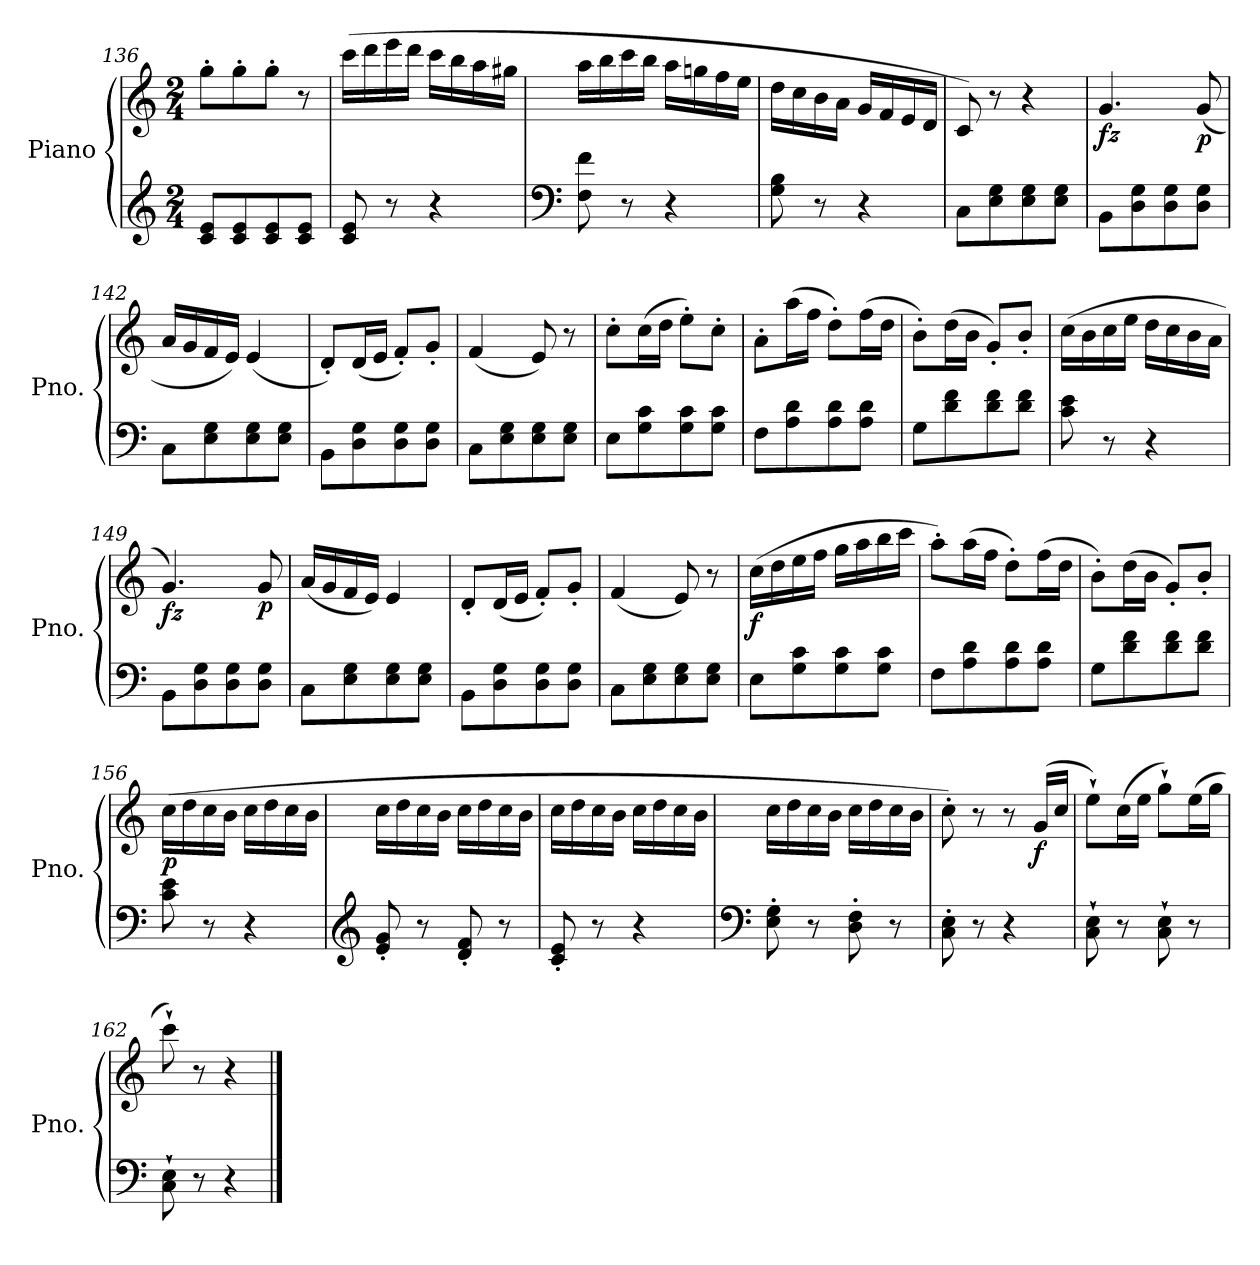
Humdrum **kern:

**kern	**kern	**dynam
*part1	*part1	*part1
*staff2	*staff1	*staff1/2
*I"Piano	*	*
*I'Pno.	*	*
*clefG2	*clefG2	*
*k[]	*k[]	*
*M2/4	*M2/4	*
=136	=136	=136
8c/ 8e/L	8gg'\L	.
8c/ 8e/	8gg'\	.
8c/ 8e/	8gg'\J	.
8c/ 8e/J	8r	.
=137	=137	=137
8c/ 8e/	(>16ccc\LL	.
.	16ddd\	.
8r	16eee\	.
.	16ddd\JJ	.
4r	16ccc\LL	.
.	16bb\	.
.	16aa\	.
.	16gg#X\JJ	.
=138	=138	=138
*clefF4	*	*
8F\ 8f\	16aa\LL	.
.	16bb\	.
8r	16ccc\	.
.	16bb\JJ	.
4r	16aa\LL	.
.	16ggn\	.
.	16ff\	.
.	16ee\JJ	.
!!LO:LB:g=z
=139	=139	=139
8G\ 8B\	16dd\LL	.
.	16cc\	.
8r	16b\	.
.	16a\JJ	.
4r	16g/LL	.
.	16f/	.
.	16e/	.
.	16d/JJ	.
=140	=140	=140
8C\L	8c/)	.
8E\ 8G\	8r	.
8E\ 8G\	4r	.
8E\ 8G\J	.	.
=141	=141	=141
!	!	!LO:DY:b
8BB\L	4.g/	fz
8D\ 8G\	.	.
8D\ 8G\	.	.
!	!	!LO:DY:b
8D\ 8G\J	(<8g/	p
=142	=142	=142
8C\L	16a/LL	.
.	16g/	.
8E\ 8G\	16f/	.
.	16e/JJ)	.
8E\ 8G\	(<4e/	.
8E\ 8G\J	.	.
=143	=143	=143
8BB\L	8d'/L)	.
8D\ 8G\	(<16d/L	.
.	16e/JJ	.
8D\ 8G\	8f'/L)	.
8D\ 8G\J	8g'/J	.
=144	=144	=144
8C\L	(<4f/	.
8E\ 8G\	.	.
8E\ 8G\	8e/)	.
8E\ 8G\J	8r	.
=145	=145	=145
8E\L	8cc'\L	.
8G\ 8c\	(>16cc\L	.
.	16dd\JJ	.
8G\ 8c\	8ee'\L)	.
8G\ 8c\J	8cc'\J	.
=146	=146	=146
8F\L	8a'\L	.
8A\ 8d\	(>16aa\L	.
.	16ff\JJ	.
8A\ 8d\	8dd'\L)	.
8A\ 8d\J	(>16ff\L	.
.	16dd\JJ	.
=147	=147	=147
8G\L	8b'\L)	.
8d\ 8f\	(>16dd\L	.
.	16b\JJ	.
8d\ 8f\	8g'/L)	.
8d\ 8f\J	8b'/J	.
!!LO:LB:g=z
=148	=148	=148
8c\ 8e\	(>16cc\LL	.
.	16b\	.
8r	16cc\	.
.	16ee\JJ	.
4r	16dd\LL	.
.	16cc\	.
.	16b\	.
.	16a\JJ	.
=149	=149	=149
!	!	!LO:DY:b
8BB\L	4.g/)	fz
8D\ 8G\	.	.
8D\ 8G\	.	.
!	!	!LO:DY:b
8D\ 8G\J	8g/	p
=150	=150	=150
8C\L	(<16a/LL	.
.	16g/	.
8E\ 8G\	16f/	.
.	16e/JJ)	.
8E\ 8G\	4e/	.
8E\ 8G\J	.	.
=151	=151	=151
8BB\L	8d'/L	.
8D\ 8G\	(<16d/L	.
.	16e/JJ	.
8D\ 8G\	8f'/L)	.
8D\ 8G\J	8g'/J	.
=152	=152	=152
8C\L	(<4f/	.
8E\ 8G\	.	.
8E\ 8G\	8e/)	.
8E\ 8G\J	8r	.
=153	=153	=153
!	!	!LO:DY:b
8E\L	(>16cc\LL	f
.	16dd\	.
8G\ 8c\	16ee\	.
.	16ff\JJ	.
8G\ 8c\	16gg\LL	.
.	16aa\	.
8G\ 8c\J	16bb\	.
.	16ccc\JJ	.
=154	=154	=154
8F\L	8aa'\L)	.
8A\ 8d\	(>16aa\L	.
.	16ff\JJ	.
8A\ 8d\	8dd'\L)	.
8A\ 8d\J	(>16ff\L	.
.	16dd\JJ	.
=155	=155	=155
8G\L	8b'\L)	.
8d\ 8f\	(>16dd\L	.
.	16b\JJ	.
8d\ 8f\	8g'/L)	.
8d\ 8f\J	8b'/J	.
!!LO:LB:g=z
=156	=156	=156
!	!	!LO:DY:b
8c\ 8e\	(>16cc\LL	p
.	16dd\	.
8r	16cc\	.
.	16b\JJ	.
4r	16cc\LL	.
.	16dd\	.
.	16cc\	.
.	16b\JJ	.
=157	=157	=157
*clefG2	*	*
8e/' 8g/'	16cc\LL	.
.	16dd\	.
8r	16cc\	.
.	16b\JJ	.
8d/' 8f/'	16cc\LL	.
.	16dd\	.
8r	16cc\	.
.	16b\JJ	.
=158	=158	=158
8c/' 8e/'	16cc\LL	.
.	16dd\	.
8r	16cc\	.
.	16b\JJ	.
4r	16cc\LL	.
.	16dd\	.
.	16cc\	.
.	16b\JJ	.
=159	=159	=159
*clefF4	*	*
8E\' 8G\'	16cc\LL	.
.	16dd\	.
8r	16cc\	.
.	16b\JJ	.
8D\' 8F\'	16cc\LL	.
.	16dd\	.
8r	16cc\	.
.	16b\JJ	.
=160	=160	=160
8C\' 8E\'	8cc'\)	.
8r	8r	.
4r	8r	.
!	!	!LO:DY:b
.	(>16g/LL	f
.	16cc/JJ	.
=161	=161	=161
8C\` 8E\`	8ee`\L)	.
8r	(>16cc\L	.
.	16ee\JJ	.
8C\` 8E\`	8gg`\L)	.
8r	(>16ee\L	.
.	16gg\JJ	.
=162	=162	=162
8C\` 8E\`	8ccc`\)	.
8r	8r	.
4r	4r	.
==	==	==
*-	*-	*-
